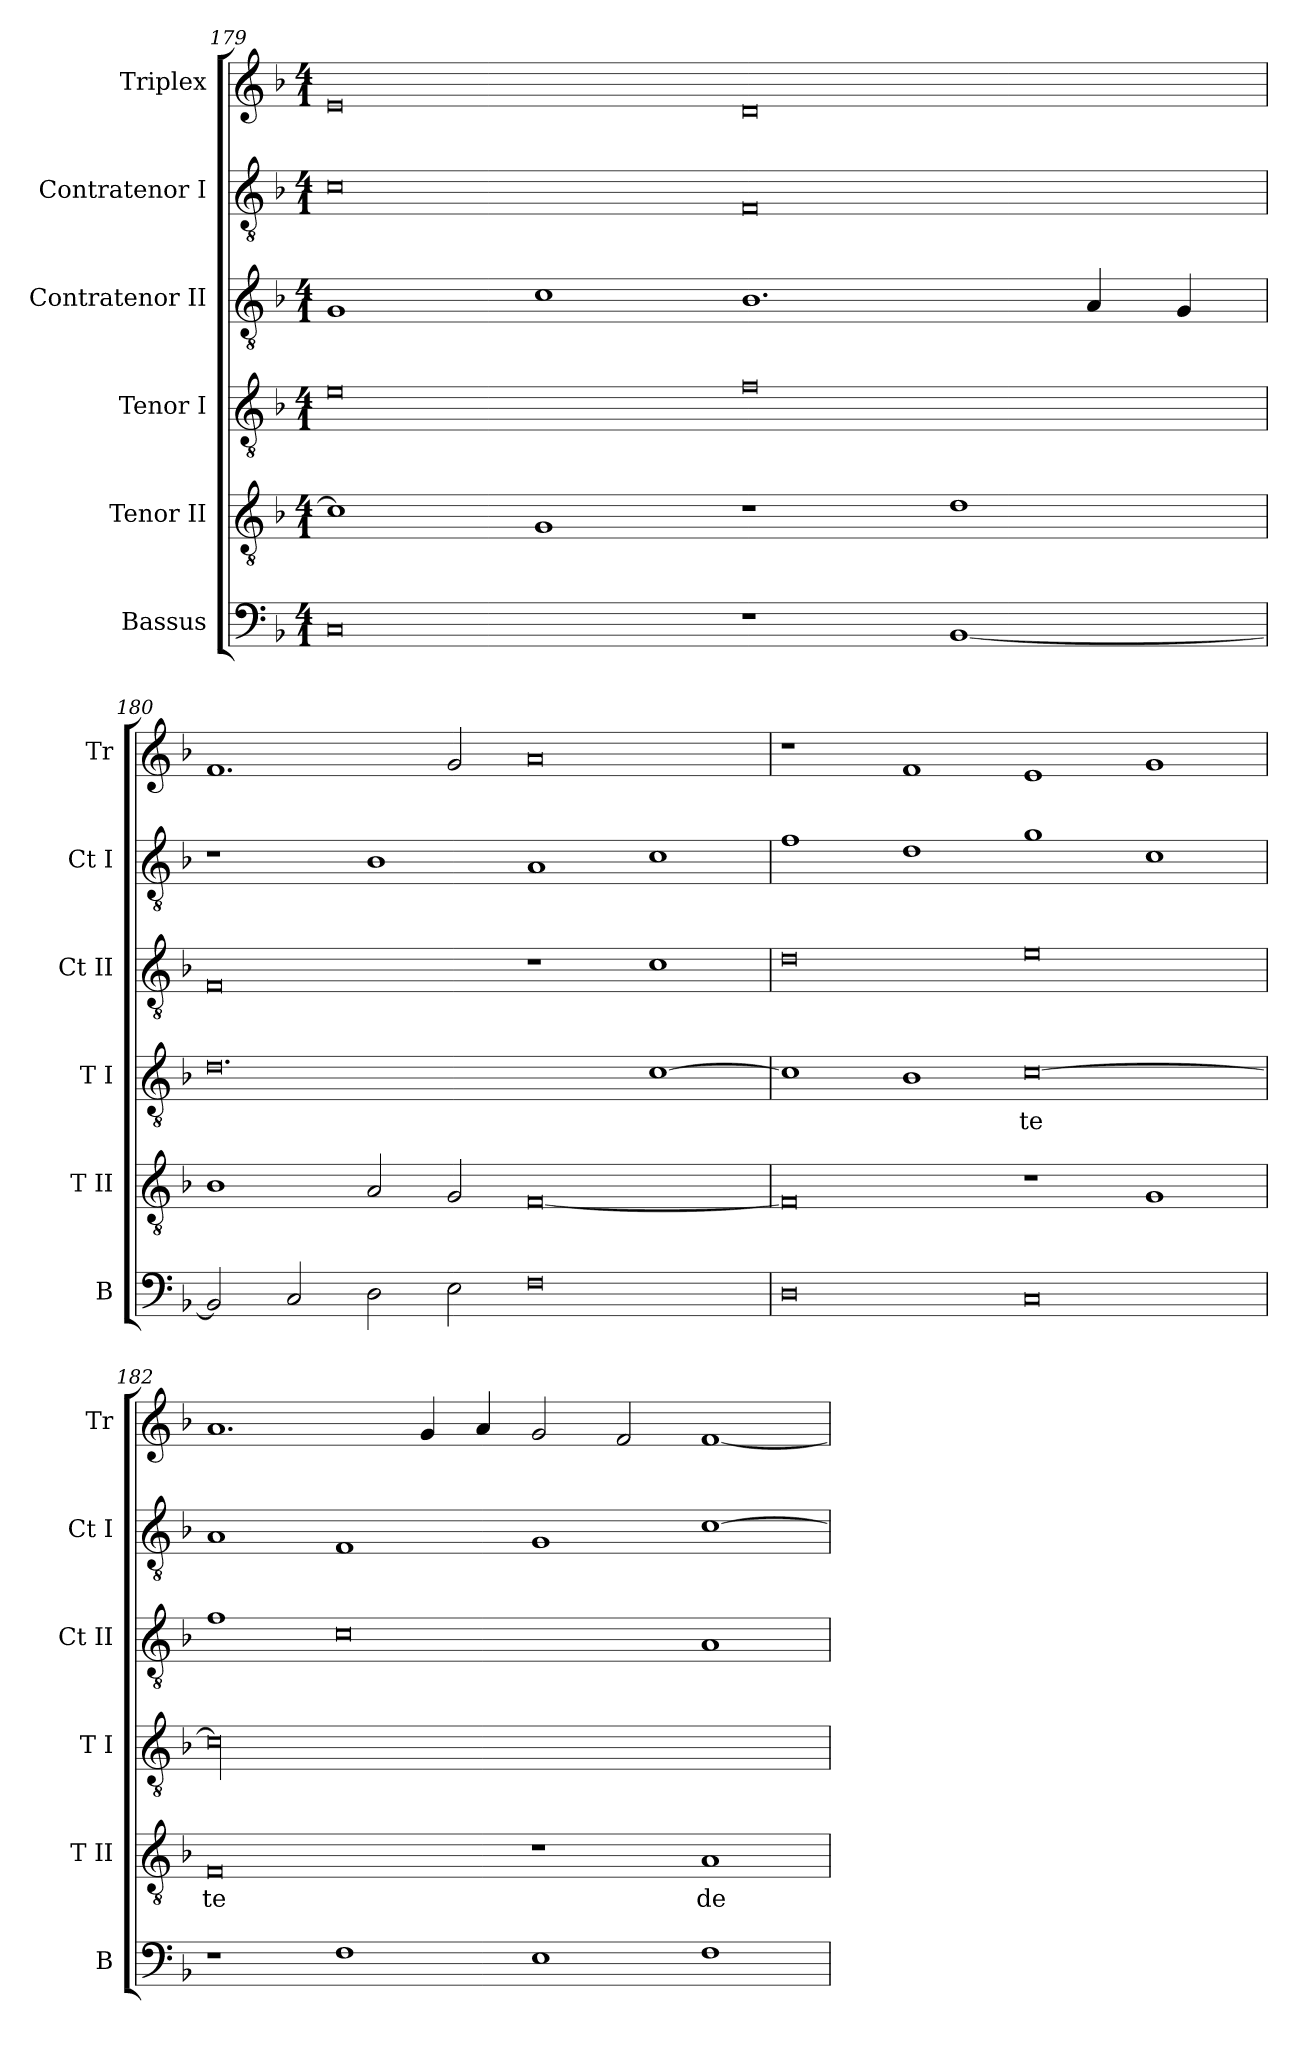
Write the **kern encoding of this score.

**kern	**kern	**text	**kern	**text	**kern	**kern	**kern
*part6	*part5	*part5	*part4	*part4	*part3	*part2	*part1
*staff6	*staff5	*staff5	*staff4	*staff4	*staff3	*staff2	*staff1
*I"Bassus	*I"Tenor II	*	*I"Tenor I	*	*I"Contratenor II	*I"Contratenor I	*I"Triplex
*I'B	*I'T II	*	*I'T I	*	*I'Ct II	*I'Ct I	*I'Tr
!!LO:LB:g=z
*clefF4	*clefGv2	*	*clefGv2	*	*clefGv2	*clefGv2	*clefG2
*	*ITrd7c12	*	*ITrd7c12	*	*ITrd7c12	*ITrd7c12	*
*k[b-]	*k[b-]	*	*k[b-]	*	*k[b-]	*k[b-]	*k[b-]
*F:	*F:	*	*F:	*	*F:	*F:	*F:
*M4/1	*M4/1	*	*M4/1	*	*M4/1	*M4/1	*M4/1
=179	=179	=179	=179	=179	=179	=179	=179
0Ci	1Ci]	.	0Ei	.	1GGi	0Ci	0ei
.	1GGi	.	.	.	1Ci	.	.
1r	1r	.	0Fi	.	1.BB-i	0FFi	0di
[<1BB-i	1Di	.	.	.	.	.	.
.	.	.	.	.	4AAi/	.	.
.	.	.	.	.	4GGi/	.	.
=180`	=180`	=180`	=180`	=180`	=180`	=180`	=180`
2BB-i/]	1BB-i	.	0.Di	.	0FFi	1r	1.fi
2Ci/	.	.	.	.	.	.	.
2Di\	2AAi/	.	.	.	.	1BB-i	.
2Ei\	2GGi/	.	.	.	.	.	2gi/
0Fi	[<0FFi	.	.	.	1r	1AAi	0ai
.	.	.	[>1Ci	.	1Ci	1Ci	.
=181`	=181`	=181`	=181`	=181`	=181`	=181`	=181`
0Di	0FFi]	.	1Ci]	.	0Di	1Fi	1r
.	.	.	1BB-i	.	.	1Di	1fi
!	!	!	!	!LO:LY:b:color=#000000	!	!	!
0Ci	1r	.	[>0Ci	te	0Ei	1Gi	1ei
.	1GGi	.	.	.	.	1Ci	1gi
!!LO:PB:g=z
=182`	=182`	=182`	=182`	=182`	=182`	=182`	=182`
!	!	!LO:LY:b:color=#000000	!	!	!	!	!
1r	0FFi	te	00Ci]	.	1Fi	1AAi	1.ai
1Fi	.	.	.	.	0Ci	1FFi	.
.	.	.	.	.	.	.	4gi/
.	.	.	.	.	.	.	4ai/
1Ei	1r	.	.	.	.	1GGi	2gi/
.	.	.	.	.	.	.	2fi/
!	!	!LO:LY:b:color=#000000	!	!	!	!	!
1Fi	1AAi	de-	.	.	1AAi	[>1Ci	[<1fi
=`	=`	=`	=`	=`	=`	=`	=`
*-	*-	*-	*-	*-	*-	*-	*-
